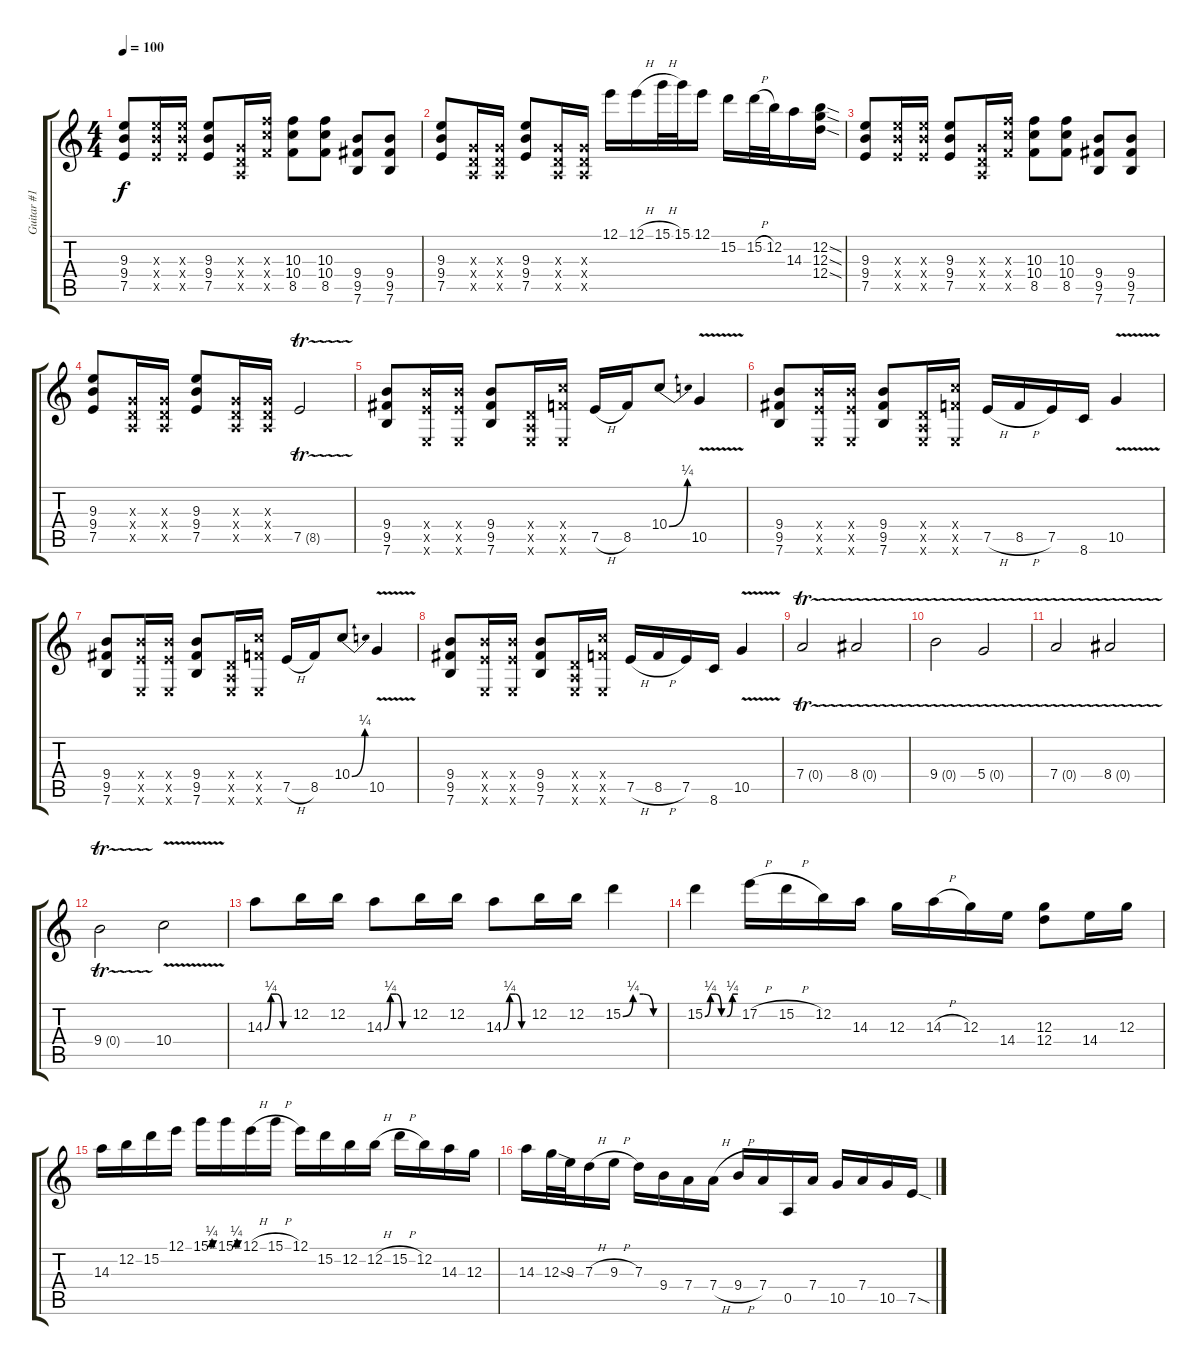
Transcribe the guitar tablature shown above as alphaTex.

\track ("Guitar #1" "Guitar #1") {instrument distortionguitar}
\staff {score tabs}
\tuning (E4 B3 G3 D3 A2 E2) {hide}
\ts (4 4)
\tempo 100
\clef g2
\ks c
(9.3 9.4 7.5).8{dy f} (9.3{x} 9.4{x} 7.5{x}).16 (9.3{x} 9.4{x} 7.5{x}).16 (9.3 9.4 7.5).8 (0.3{x} 0.4{x} 0.5{x}).16 (10.3{x} 10.4{x} 8.5{x}).16 (10.3 10.4 8.5).8 (10.3 10.4 8.5).8 (9.4 9.5 7.6).8 (9.4 9.5 7.6).8 |
(9.3 9.4 7.5).8 (0.3{x} 0.4{x} 0.5{x}).16 (0.3{x} 0.4{x} 0.5{x}).16 (9.3 9.4 7.5).8 (0.3{x} 0.4{x} 0.5{x}).16 (0.3{x} 0.4{x} 0.5{x}).16 12.1.16 12.1{h}.16 15.1{h}.32 15.1.32 12.1.16 15.2.16 15.2{h}.32 12.2.32 14.3.16 (12.2{sod} 12.3{sod} 12.4{sod}).16 |
(9.3 9.4 7.5).8 (9.3{x} 9.4{x} 7.5{x}).16 (9.3{x} 9.4{x} 7.5{x}).16 (9.3 9.4 7.5).8 (0.3{x} 0.4{x} 0.5{x}).16 (10.3{x} 10.4{x} 8.5{x}).16 (10.3 10.4 8.5).8 (10.3 10.4 8.5).8 (9.4 9.5 7.6).8 (9.4 9.5 7.6).8 |
(9.3 9.4 7.5).8 (0.3{x} 0.4{x} 0.5{x}).16 (0.3{x} 0.4{x} 0.5{x}).16 (9.3 9.4 7.5).8 (0.3{x} 0.4{x} 0.5{x}).16 (0.3{x} 0.4{x} 0.5{x}).16 7.5{tr (8 16)}.2 |
(9.4 9.5 7.6).8 (9.4{x} 7.5{x} 0.6{x}).16 (9.4{x} 7.5{x} 0.6{x}).16 (9.4 9.5 7.6).8 (0.4{x} 0.5{x} 0.6{x}).16 (10.4{x} 8.5{x} 0.6{x}).16 7.5{h}.16 8.5.16 10.4{be (bend 0 0 60 1)}.8 10.5{v}.4 |
(9.4 9.5 7.6).8 (9.4{x} 7.5{x} 0.6{x}).16 (9.4{x} 7.5{x} 0.6{x}).16 (9.4 9.5 7.6).8 (0.4{x} 0.5{x} 0.6{x}).16 (10.4{x} 8.5{x} 0.6{x}).16 7.5{h}.16 8.5{h}.16 7.5.16 8.6.16 10.5{v}.4 |
(9.4 9.5 7.6).8 (9.4{x} 7.5{x} 0.6{x}).16 (9.4{x} 7.5{x} 0.6{x}).16 (9.4 9.5 7.6).8 (0.4{x} 0.5{x} 0.6{x}).16 (10.4{x} 8.5{x} 0.6{x}).16 7.5{h}.16 8.5.16 10.4{be (bend 0 0 60 1)}.8 10.5{v}.4 |
(9.4 9.5 7.6).8 (9.4{x} 7.5{x} 0.6{x}).16 (9.4{x} 7.5{x} 0.6{x}).16 (9.4 9.5 7.6).8 (0.4{x} 0.5{x} 0.6{x}).16 (10.4{x} 8.5{x} 0.6{x}).16 7.5{h}.16 8.5{h}.16 7.5.16 8.6.16 10.5{v}.4 |
7.4{tr (0 16)}.2 8.4{tr (0 16)}.2 |
9.4{tr (0 16)}.2 5.4{tr (0 16)}.2 |
7.4{tr (0 16)}.2 8.4{tr (0 16)}.2 |
9.4{tr (0 16)}.2 10.4{v}.2 |
14.3{be (custom 0 0 15 1 30 1 45 0 60 0)}.8 12.2.16 12.2.16 14.3{be (custom 0 0 15 1 30 1 45 0 60 0)}.8 12.2.16 12.2.16 14.3{be (custom 0 0 15 1 30 1 45 0 60 0)}.8 12.2.16 12.2.16 15.2{be (custom 0 0 15 1 30 1 45 0 60 0)}.4 |
15.2{be (custom 0 0 10 1 20 1 30 0 40 0 50 1 60 1)}.4 17.2{h}.16 15.2{h}.16 12.2.16 14.3.16 12.3.16 14.3{h}.16 12.3.16 14.4.16 (12.3 12.4).8 14.4.16 12.3.16 |
14.3.16 12.2.16 15.2.16 12.1.16 15.1{be (custom 0 0 15 1 30 1 45 0 60 0)}.16 15.1{be (custom 0 0 15 1 30 1 45 0 60 0)}.16 12.1{h}.16 15.1{h}.16 12.1.16 15.2.16 12.2.16 12.2{h}.16 15.2{h}.16 12.2.16 14.3.16 12.3.16 |
14.3.16 12.3{sod}.32 9.3.32 7.3{h}.16 9.3{h}.16 7.3.16 9.4.16 7.4.16 7.4{h}.16 9.4{h}.16 7.4.16 0.5.16 7.4.16 10.5.16 7.4.16 10.5.16 7.5{sod}.16
